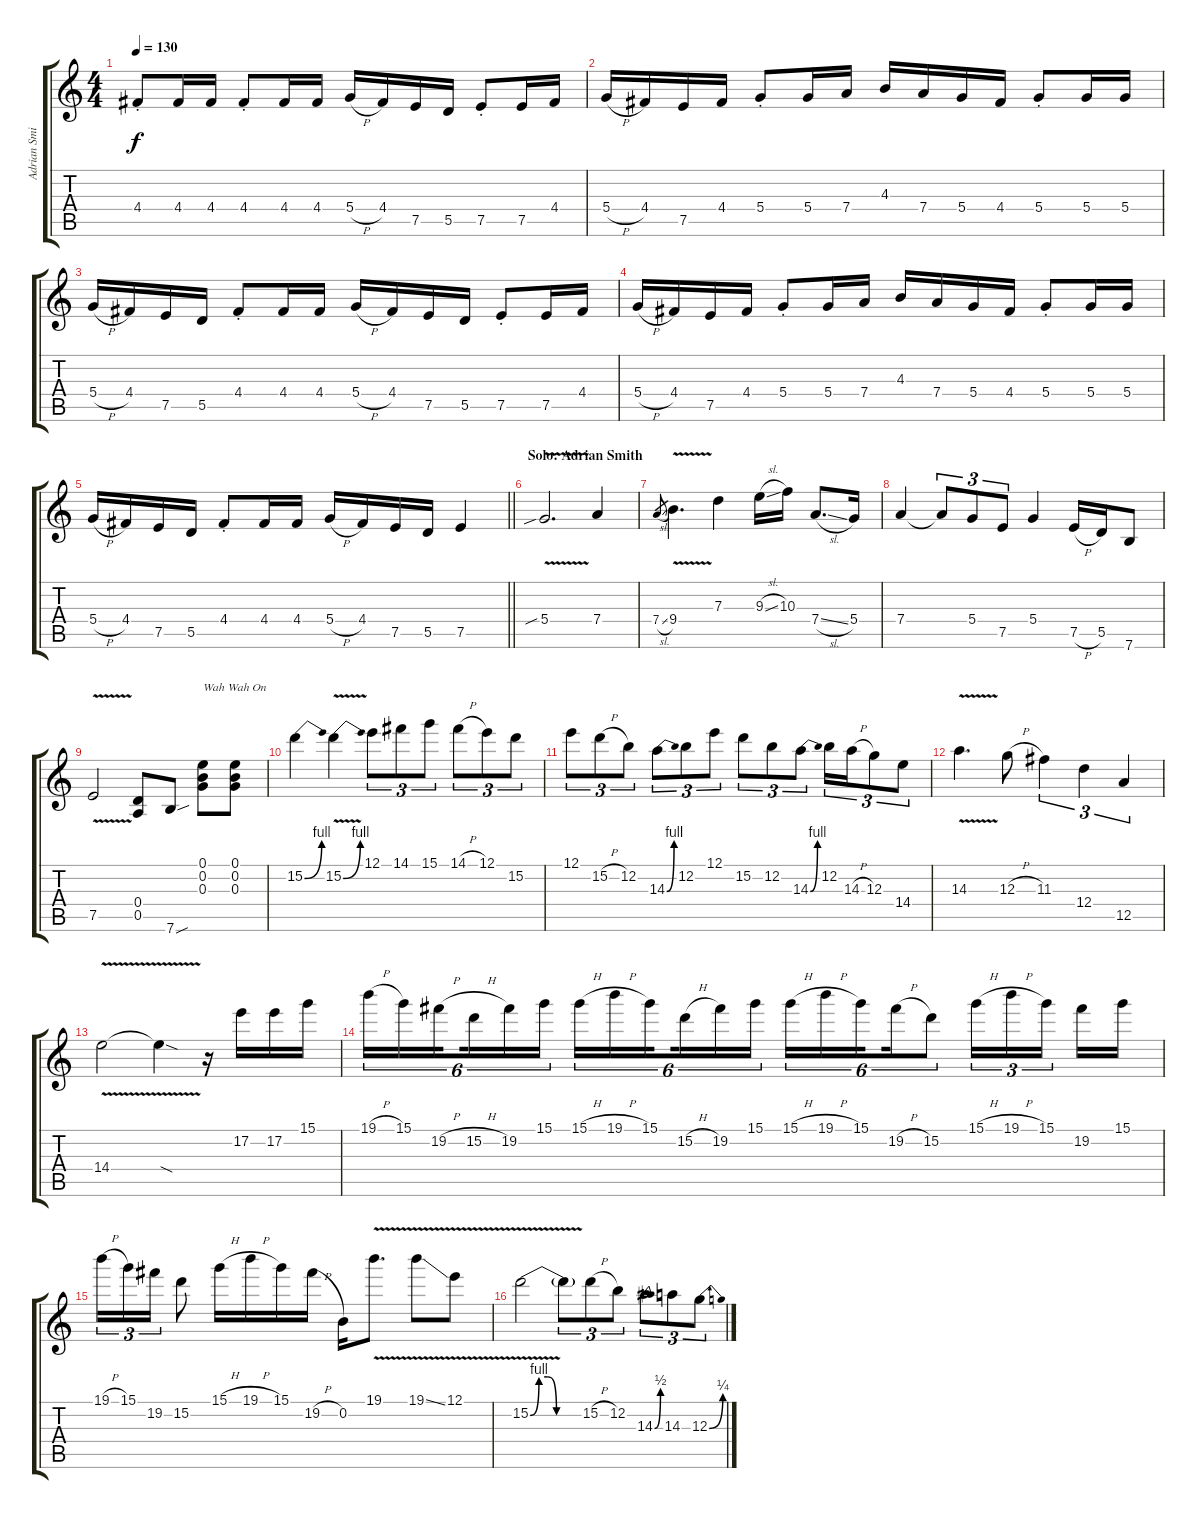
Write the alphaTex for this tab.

\track ("Adrian Smith" "Adrian Smi") {instrument overdrivenguitar}
\staff {score tabs}
\tuning (E4 B3 G3 D3 A2 E2) {hide}
\ts (4 4)
\tempo 130
\clef g2
\ks c
4.4{st}.8{dy f} 4.4.16 4.4.16 4.4{st}.8 4.4.16 4.4.16 5.4{h}.16 4.4.16 7.5.16 5.5.16 7.5{st}.8 7.5.16 4.4.16 |
5.4{h}.16 4.4.16 7.5.16 4.4.16 5.4{st}.8 5.4.16 7.4.16 4.3.16 7.4.16 5.4.16 4.4.16 5.4{st}.8 5.4.16 5.4.16 |
5.4{h}.16 4.4.16 7.5.16 5.5.16 4.4{st}.8 4.4.16 4.4.16 5.4{h}.16 4.4.16 7.5.16 5.5.16 7.5{st}.8 7.5.16 4.4.16 |
5.4{h}.16 4.4.16 7.5.16 4.4.16 5.4{st}.8 5.4.16 7.4.16 4.3.16 7.4.16 5.4.16 4.4.16 5.4{st}.8 5.4.16 5.4.16 |
\barLineRight lightlight
5.4{h}.16 4.4.16 7.5.16 5.5.16 4.4{st}.8 4.4.16 4.4.16 5.4{h}.16 4.4.16 7.5.16 5.5.16 7.5.4 |
\section ("" "Solo: Adrian Smith")
5.4{v sib}.2{d volume 16 instrument overdrivenguitar} 7.4.4 |
7.4{sl}.8{gr} 9.4{v}.4{d} 7.3.4 9.3{sl}.16 10.3.16 7.4{sl}.8{d} 5.4.16 |
7.4.4 7.4{t}.8{tu (3 2)} 5.4.8{tu (3 2)} 7.5.8{tu (3 2)} 5.4.4 7.5{h}.16 5.5.16 7.6.8 |
7.5{v}.2 (0.4 0.5).8 7.6{sou}.8 (0.1 0.2 0.3).8{txt "Wah Wah On"} (0.1 0.2 0.3).8 |
15.2{be (bend 0 0 60 4)}.4 15.2{be (bend 0 0 60 4) v}.4 12.1.8{tu (3 2)} 14.1.8{tu (3 2)} 15.1.8{tu (3 2)} 14.1{h}.8{tu (3 2)} 12.1.8{tu (3 2)} 15.2.8{tu (3 2)} |
12.1.8{tu (3 2)} 15.2{h}.8{tu (3 2)} 12.2.8{tu (3 2)} 14.3{be (bend 0 0 60 4)}.8{tu (3 2)} 12.2.8{tu (3 2)} 12.1.8{tu (3 2)} 15.2.8{tu (3 2)} 12.2.8{tu (3 2)} 14.3{be (bend 0 0 60 4)}.8{tu (3 2)} 12.2.16{tu (3 2)} 14.3{h}.16{tu (3 2)} 12.3.8{tu (3 2)} 14.4.8{tu (3 2)} |
14.3{v}.4{d} 12.3{h}.8 11.3.4{tu (3 2)} 12.4.4{tu (3 2)} 12.5.4{tu (3 2)} |
14.4{v}.2 14.4{sod t}.4 r.16 17.2.16 17.2.16 15.1.16 |
19.1{h}.16{tu (6 4)} 15.1.16{tu (6 4)} 19.2{h}.16{tu (6 4) beam splitsecondary} 15.2{h}.16{tu (6 4)} 19.2.16{tu (6 4)} 15.1.16{tu (6 4)} 15.1{h}.16{tu (6 4)} 19.1{h}.16{tu (6 4)} 15.1.16{tu (6 4) beam splitsecondary} 15.2{h}.16{tu (6 4)} 19.2.16{tu (6 4)} 15.1.16{tu (6 4)} 15.1{h}.16{tu (6 4)} 19.1{h}.16{tu (6 4)} 15.1.16{tu (6 4) beam splitsecondary} 19.2{h}.16{tu (6 4)} 15.2.8{tu (6 4)} 15.1{h}.16{tu (3 2)} 19.1{h}.16{tu (3 2)} 15.1.16{tu (3 2) beam splitsecondary} 19.2.16 15.1.16 |
19.1{h}.16{tu (3 2)} 15.1.16{tu (3 2)} 19.2.16{tu (3 2)} 15.2.8 15.1{h}.16 19.1{h}.16 15.1.16 19.2{h}.16 0.2.16 19.1{v}.8{d} 19.1{v ss}.8 12.1{v}.8 |
15.2{be (custom 0 0 10 4 20 4 30 0 60 0) v}.2 15.2{t}.8{tu (3 2)} 15.2{h}.8{tu (3 2)} 12.2.8{tu (3 2)} 14.3{be (bend 0 0 60 2)}.8{tu (3 2)} 14.3.8{tu (3 2)} 12.3{be (bend 0 0 60 1)}.8{tu (3 2)}
